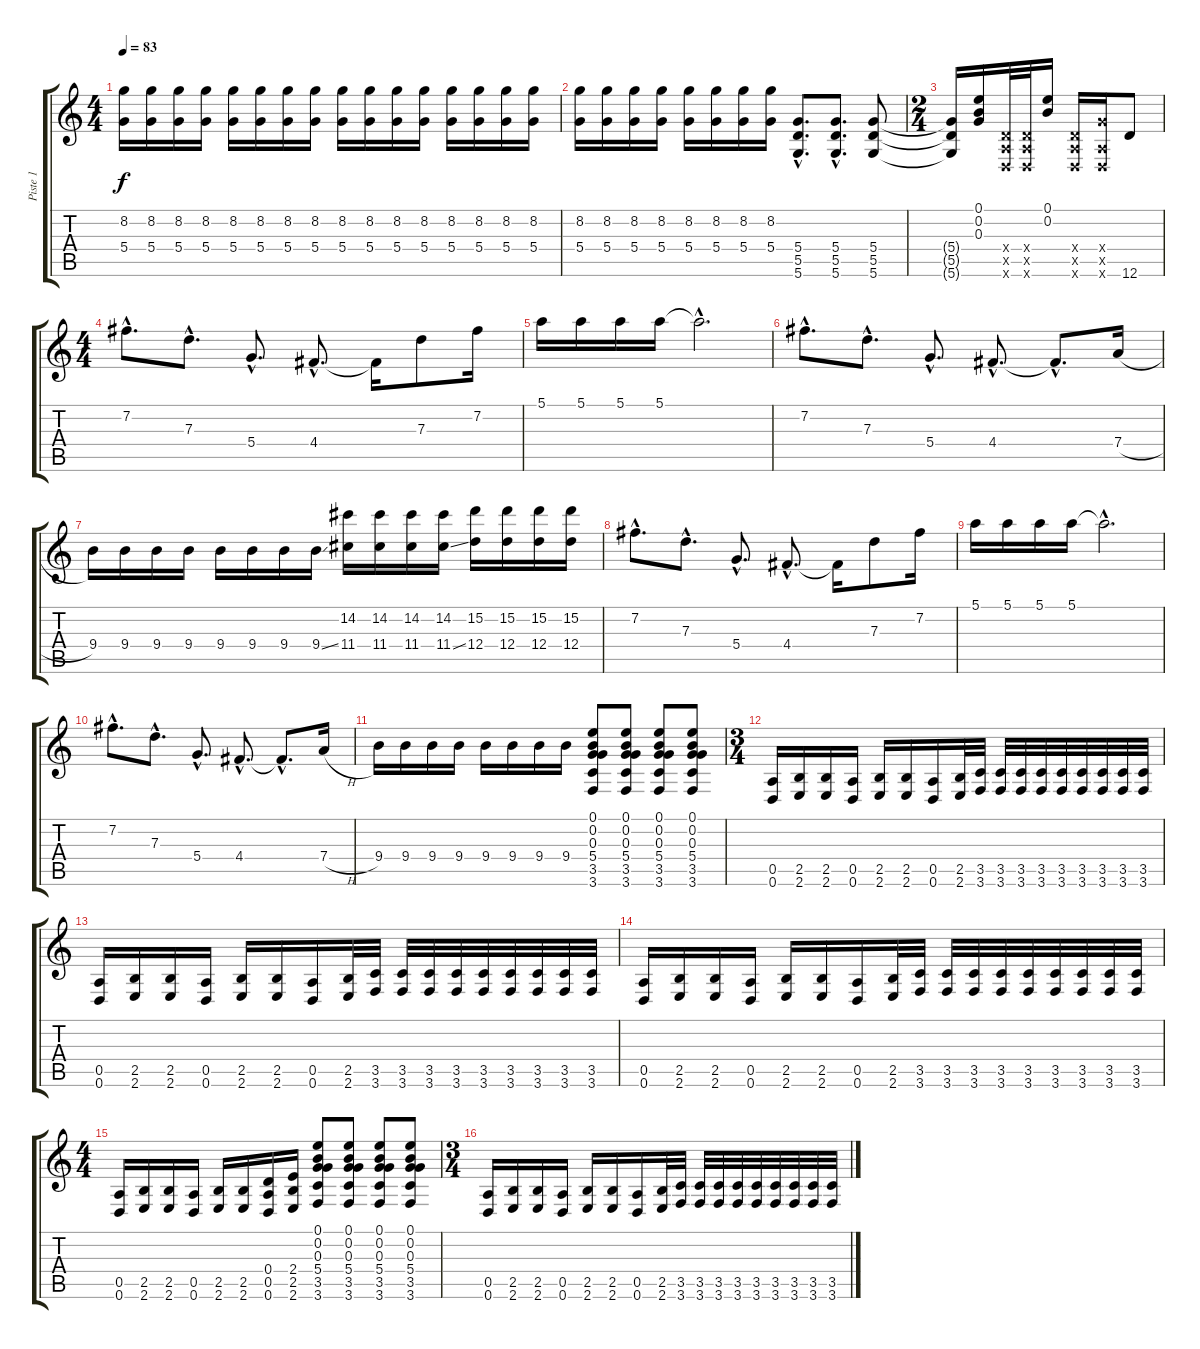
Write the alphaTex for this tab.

\track ("Piste 1" "Piste 1") {instrument distortionguitar}
\staff {score tabs}
\tuning (E4 B3 G3 D3 A2 D2) {hide}
\ts (4 4)
\tempo 83
\clef g2
\ks c
(8.2 5.4).16{dy f} (8.2 5.4).16 (8.2 5.4).16 (8.2 5.4).16 (8.2 5.4).16 (8.2 5.4).16 (8.2 5.4).16 (8.2 5.4).16 (8.2 5.4).16 (8.2 5.4).16 (8.2 5.4).16 (8.2 5.4).16 (8.2 5.4).16 (8.2 5.4).16 (8.2 5.4).16 (8.2 5.4).16 |
(8.2 5.4).16 (8.2 5.4).16 (8.2 5.4).16 (8.2 5.4).16 (8.2 5.4).16 (8.2 5.4).16 (8.2 5.4).16 (8.2 5.4).16 (5.4{hac} 5.5{hac} 5.6{hac}).8{d} (5.4{hac} 5.5{hac} 5.6{hac}).8{d} (5.4 5.5 5.6).8 |
\ts (2 4)
(5.4{t} 5.5{t} 5.6{t}).16 (0.1 0.2 0.3).16 (0.4{x} 0.5{x} 0.6{x}).32 (0.4{x} 0.5{x} 0.6{x}).32 (0.1 0.2).16 (0.4{x} 0.5{x} 0.6{x}).16 (5.4{x} 0.5{x} 0.6{x}).16 12.6.8 |
\ts (4 4)
7.2{hac}.8{d} 7.3{hac}.8{d} 5.4{hac}.8{d} 4.4{hac}.8{d} 4.4{t}.16 7.3.8 7.2.16 |
5.1.16 5.1.16 5.1.16 5.1.16 5.1{hac t}.2{d} |
7.2{hac}.8{d} 7.3{hac}.8{d} 5.4{hac}.8{d} 4.4{hac}.8{d} 4.4{hac t}.8{d} 7.4{h}.16 |
9.4.16 9.4.16 9.4.16 9.4.16 9.4.16 9.4.16 9.4.16 9.4{ss}.16 (14.2 11.4).16 (14.2 11.4).16 (14.2 11.4).16 (14.2 11.4{ss}).16 (15.2 12.4).16 (15.2 12.4).16 (15.2 12.4).16 (15.2 12.4).16 |
7.2{hac}.8{d} 7.3{hac}.8{d} 5.4{hac}.8{d} 4.4{hac}.8{d} 4.4{t}.16 7.3.8 7.2.16 |
5.1.16 5.1.16 5.1.16 5.1.16 5.1{hac t}.2{d} |
7.2{hac}.8{d} 7.3{hac}.8{d} 5.4{hac}.8{d} 4.4{hac}.8{d} 4.4{hac t}.8{d} 7.4{h}.16 |
9.4.16 9.4.16 9.4.16 9.4.16 9.4.16 9.4.16 9.4.16 9.4.16 (0.1 0.2 0.3 5.4 3.5 3.6).8 (0.1 0.2 0.3 5.4 3.5 3.6).8 (0.1 0.2 0.3 5.4 3.5 3.6).8 (0.1 0.2 0.3 5.4 3.5 3.6).8 |
\ts (3 4)
(0.5 0.6).16 (2.5 2.6).16 (2.5 2.6).16 (0.5 0.6).16 (2.5 2.6).16 (2.5 2.6).16 (0.5 0.6).16 (2.5 2.6).32 (3.5 3.6).32 (3.5 3.6).32 (3.5 3.6).32 (3.5 3.6).32 (3.5 3.6).32 (3.5 3.6).32 (3.5 3.6).32 (3.5 3.6).32 (3.5 3.6).32 |
(0.5 0.6).16 (2.5 2.6).16 (2.5 2.6).16 (0.5 0.6).16 (2.5 2.6).16 (2.5 2.6).16 (0.5 0.6).16 (2.5 2.6).32 (3.5 3.6).32 (3.5 3.6).32 (3.5 3.6).32 (3.5 3.6).32 (3.5 3.6).32 (3.5 3.6).32 (3.5 3.6).32 (3.5 3.6).32 (3.5 3.6).32 |
(0.5 0.6).16 (2.5 2.6).16 (2.5 2.6).16 (0.5 0.6).16 (2.5 2.6).16 (2.5 2.6).16 (0.5 0.6).16 (2.5 2.6).32 (3.5 3.6).32 (3.5 3.6).32 (3.5 3.6).32 (3.5 3.6).32 (3.5 3.6).32 (3.5 3.6).32 (3.5 3.6).32 (3.5 3.6).32 (3.5 3.6).32 |
\ts (4 4)
(0.5 0.6).16 (2.5 2.6).16 (2.5 2.6).16 (0.5 0.6).16 (2.5 2.6).16 (2.5 2.6).16 (0.4 0.5 0.6).16 (2.4 2.5 2.6).16 (0.1 0.2 0.3 5.4 3.5 3.6).8 (0.1 0.2 0.3 5.4 3.5 3.6).8 (0.1 0.2 0.3 5.4 3.5 3.6).8 (0.1 0.2 0.3 5.4 3.5 3.6).8 |
\ts (3 4)
(0.5 0.6).16 (2.5 2.6).16 (2.5 2.6).16 (0.5 0.6).16 (2.5 2.6).16 (2.5 2.6).16 (0.5 0.6).16 (2.5 2.6).32 (3.5 3.6).32 (3.5 3.6).32 (3.5 3.6).32 (3.5 3.6).32 (3.5 3.6).32 (3.5 3.6).32 (3.5 3.6).32 (3.5 3.6).32 (3.5 3.6).32
